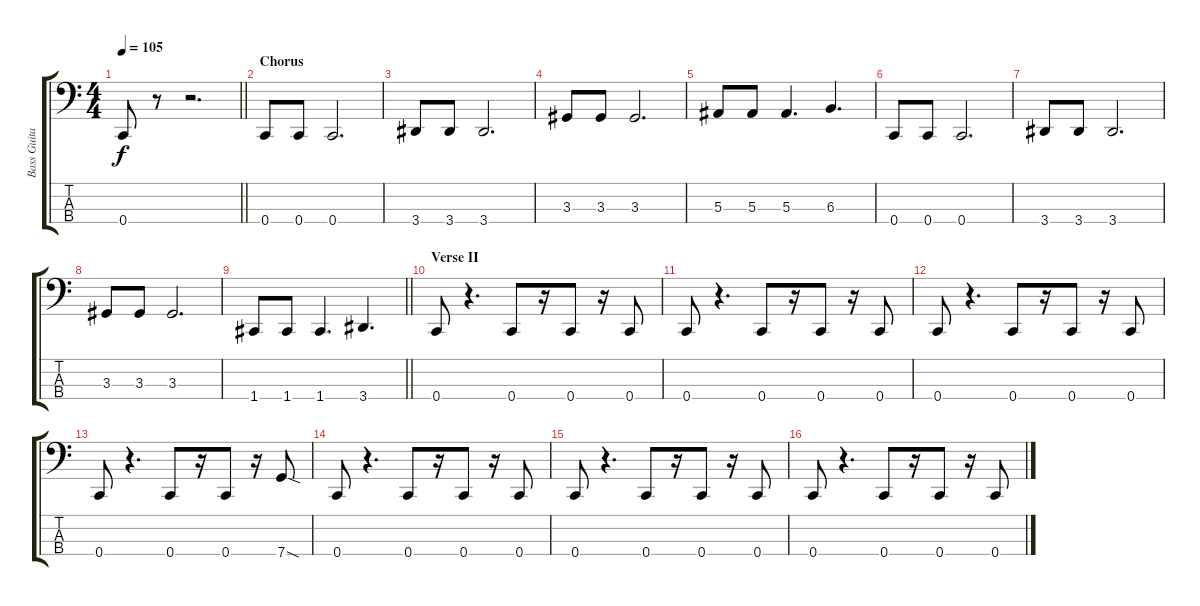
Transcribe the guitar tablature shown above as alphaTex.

\track ("Bass Guitar" "Bass Guita") {instrument electricbassfinger}
\staff {score tabs}
\tuning (Eb2 Bb1 F1 C1) {hide}
\ts (4 4)
\tempo 105
\clef f4
\barLineRight lightlight
\ks c
0.4.8{dy f} r.8 r.2{d} |
\section ("" "Chorus")
0.4.8 0.4.8 0.4.2{d} |
3.4.8 3.4.8 3.4.2{d} |
3.3.8 3.3.8 3.3.2{d} |
5.3.8 5.3.8 5.3.4{d} 6.3.4{d} |
0.4.8 0.4.8 0.4.2{d} |
3.4.8 3.4.8 3.4.2{d} |
3.3.8 3.3.8 3.3.2{d} |
\barLineRight lightlight
1.4.8 1.4.8 1.4.4{d} 3.4.4{d} |
\section ("" "Verse II")
0.4.8 r.4{d} 0.4.8 r.16 0.4.8 r.16 0.4.8 |
0.4.8 r.4{d} 0.4.8 r.16 0.4.8 r.16 0.4.8 |
0.4.8 r.4{d} 0.4.8 r.16 0.4.8 r.16 0.4.8 |
0.4.8 r.4{d} 0.4.8 r.16 0.4.8 r.16 7.4{sod}.8 |
0.4.8 r.4{d} 0.4.8 r.16 0.4.8 r.16 0.4.8 |
0.4.8 r.4{d} 0.4.8 r.16 0.4.8 r.16 0.4.8 |
0.4.8 r.4{d} 0.4.8 r.16 0.4.8 r.16 0.4.8
